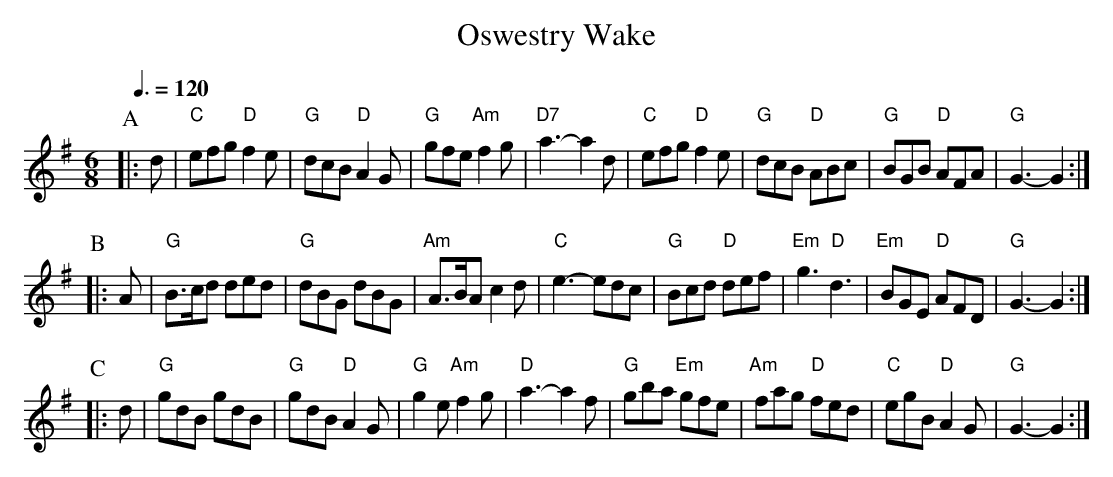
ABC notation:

X:1
T:Oswestry Wake
Q:3/8=120
M:6/8
L:1/8
K:G
P:A
|:d | "C"efg "D"f2e | "G"dcB "D"A2G | "G"gfe "Am"f2g | "D7"a3-a2d |\
"C"efg "D"f2e | "G"dcB "D"ABc | "G"BGB "D"AFA | "G"G3-G2 :|
P:B
|: A | "G"B>cd ded | "G"dBG dBG | "Am"A>BA c2d | "C"e3-edc |\
"G"Bcd "D"def | "Em"g3 "D"d3 | "Em"BGE "D"AFD | "G"G3-G2 :|
P:C
|: d | "G"gdB gdB | "G"gdB "D"A2G | "G"g2e "Am"f2g | "D"a3-a2f |\
"G"gba "Em"gfe | "Am"fag "D"fed | "C"egB "D"A2G | "G"G3-G2 :|
